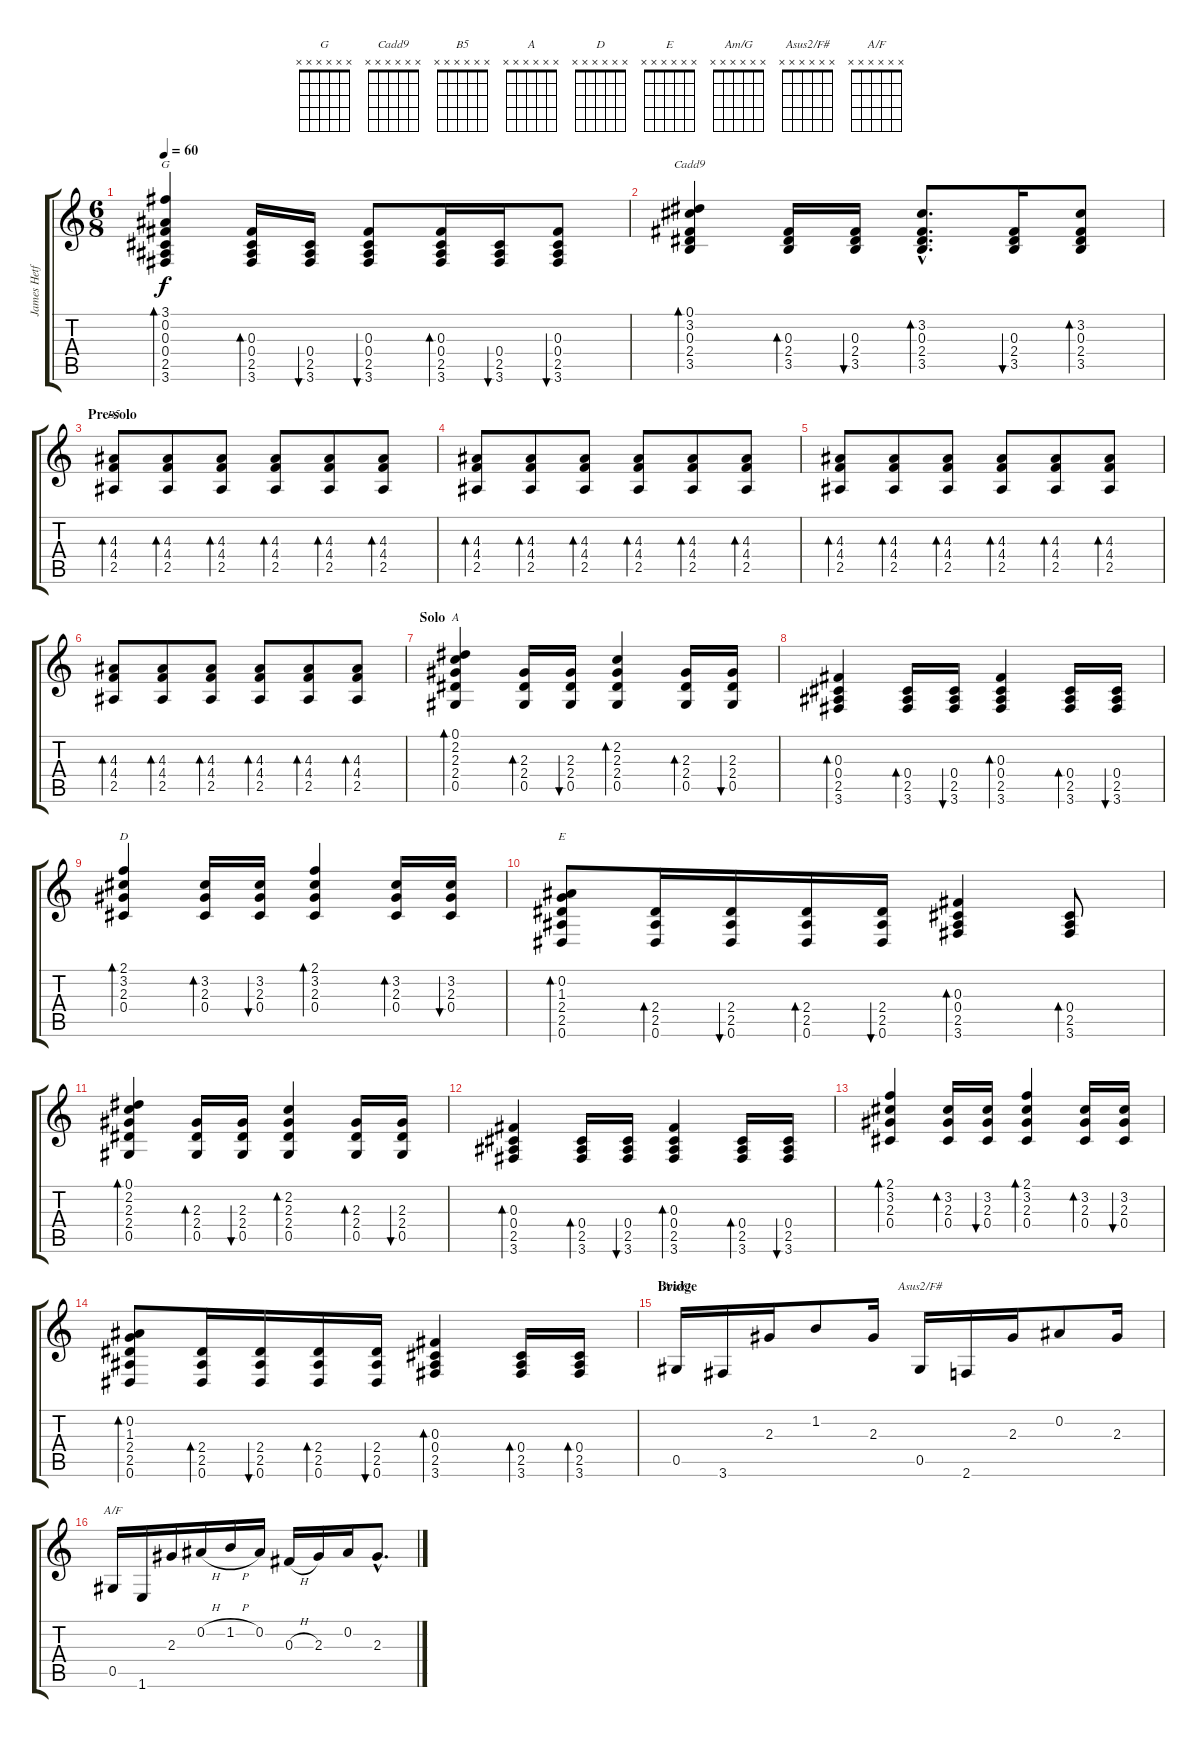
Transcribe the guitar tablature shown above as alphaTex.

\track ("James Hetfield" "James Hetf") {instrument electricguitarclean}
\staff {score tabs}
\tuning (Eb4 Bb3 Gb3 Db3 Ab2 Eb2) {hide}
\chord ("G" x x x x x x)
\chord ("Cadd9" x x x x x x)
\chord ("B5" x x x x x x)
\chord ("A" x x x x x x)
\chord ("D" x x x x x x)
\chord ("E" x x x x x x)
\chord ("Am/G" x x x x x x)
\chord ("Asus2/F#" x x x x x x)
\chord ("A/F" x x x x x x)
\ts (6 8)
\tempo 60
\clef g2
\ks c
(3.1 0.2 0.3 0.4 2.5 3.6).4{bd 60 ch "G" dy f} (0.3 0.4 2.5 3.6).16{bd 60} (0.4 2.5 3.6).16{bu 60} (0.3 0.4 2.5 3.6).8{bu 60} (0.3 0.4 2.5 3.6).16{bd 60} (0.4 2.5 3.6).16{bu 60} (0.3 0.4 2.5 3.6).8{bu 60} |
(0.1 3.2 0.3 2.4 3.5).4{bd 60 ch "Cadd9"} (0.3 2.4 3.5).16{bd 60} (0.3 2.4 3.5).16{bu 60} (3.2{hac} 0.3{hac} 2.4{hac} 3.5{hac}).8{d bd 60} (0.3 2.4 3.5).16{bu 60} (3.2 0.3 2.4 3.5).8{bd 60} |
\section ("" "Pre-solo")
(4.3 4.4 2.5).8{bd 60 ch "B5"} (4.3 4.4 2.5).8{bd 60} (4.3 4.4 2.5).8{bd 60} (4.3 4.4 2.5).8{bd 60} (4.3 4.4 2.5).8{bd 60} (4.3 4.4 2.5).8{bd 60} |
(4.3 4.4 2.5).8{bd 60} (4.3 4.4 2.5).8{bd 60} (4.3 4.4 2.5).8{bd 60} (4.3 4.4 2.5).8{bd 60} (4.3 4.4 2.5).8{bd 60} (4.3 4.4 2.5).8{bd 60} |
(4.3 4.4 2.5).8{bd 60} (4.3 4.4 2.5).8{bd 60} (4.3 4.4 2.5).8{bd 60} (4.3 4.4 2.5).8{bd 60} (4.3 4.4 2.5).8{bd 60} (4.3 4.4 2.5).8{bd 60} |
(4.3 4.4 2.5).8{bd 60} (4.3 4.4 2.5).8{bd 60} (4.3 4.4 2.5).8{bd 60} (4.3 4.4 2.5).8{bd 60} (4.3 4.4 2.5).8{bd 60} (4.3 4.4 2.5).8{bd 60} |
\section ("" "Solo")
(0.1 2.2 2.3 2.4 0.5).4{bd 60 ch "A"} (2.3 2.4 0.5).16{bd 60} (2.3 2.4 0.5).16{bu 60} (2.2 2.3 2.4 0.5).4{bd 60} (2.3 2.4 0.5).16{bd 60} (2.3 2.4 0.5).16{bu 60} |
(0.3 0.4 2.5 3.6).4{bd 60} (0.4 2.5 3.6).16{bd 60} (0.4 2.5 3.6).16{bu 60} (0.3 0.4 2.5 3.6).4{bd 60} (0.4 2.5 3.6).16{bd 60} (0.4 2.5 3.6).16{bu 60} |
(2.1 3.2 2.3 0.4).4{bd 60 ch "D"} (3.2 2.3 0.4).16{bd 60} (3.2 2.3 0.4).16{bu 60} (2.1 3.2 2.3 0.4).4{bd 60} (3.2 2.3 0.4).16{bd 60} (3.2 2.3 0.4).16{bu 60} |
(0.2 1.3 2.4 2.5 0.6).8{bd 60 ch "E"} (2.4 2.5 0.6).16{bd 60} (2.4 2.5 0.6).16{bu 60} (2.4 2.5 0.6).16{bd 60} (2.4 2.5 0.6).16{bu 60} (0.3 0.4 2.5 3.6).4{bd 60} (0.4 2.5 3.6).8{bd 60} |
(0.1 2.2 2.3 2.4 0.5).4{bd 60} (2.3 2.4 0.5).16{bd 60} (2.3 2.4 0.5).16{bu 60} (2.2 2.3 2.4 0.5).4{bd 60} (2.3 2.4 0.5).16{bd 60} (2.3 2.4 0.5).16{bu 60} |
(0.3 0.4 2.5 3.6).4{bd 60} (0.4 2.5 3.6).16{bd 60} (0.4 2.5 3.6).16{bu 60} (0.3 0.4 2.5 3.6).4{bd 60} (0.4 2.5 3.6).16{bd 60} (0.4 2.5 3.6).16{bu 60} |
(2.1 3.2 2.3 0.4).4{bd 60} (3.2 2.3 0.4).16{bd 60} (3.2 2.3 0.4).16{bu 60} (2.1 3.2 2.3 0.4).4{bd 60} (3.2 2.3 0.4).16{bd 60} (3.2 2.3 0.4).16{bu 60} |
(0.2 1.3 2.4 2.5 0.6).8{bd 60} (2.4 2.5 0.6).16{bd 60} (2.4 2.5 0.6).16{bu 60} (2.4 2.5 0.6).16{bd 60} (2.4 2.5 0.6).16{bu 60} (0.3 0.4 2.5 3.6).4{bd 60} (0.4 2.5 3.6).16{bd 60} (0.4 2.5 3.6).16{bd 60} |
\section ("" "Bridge")
0.5.16{ch "Am/G"} 3.6.16 2.3.16 1.2.8 2.3.16 0.5.16{ch "Asus2/F#"} 2.6.16 2.3.16 0.2.8 2.3.16 |
0.5.16{ch "A/F"} 1.6.16 2.3.16 0.2{h}.16 1.2{h}.16 0.2.16 0.3{h}.16 2.3.16 0.2.16 2.3{hac}.8{d}
